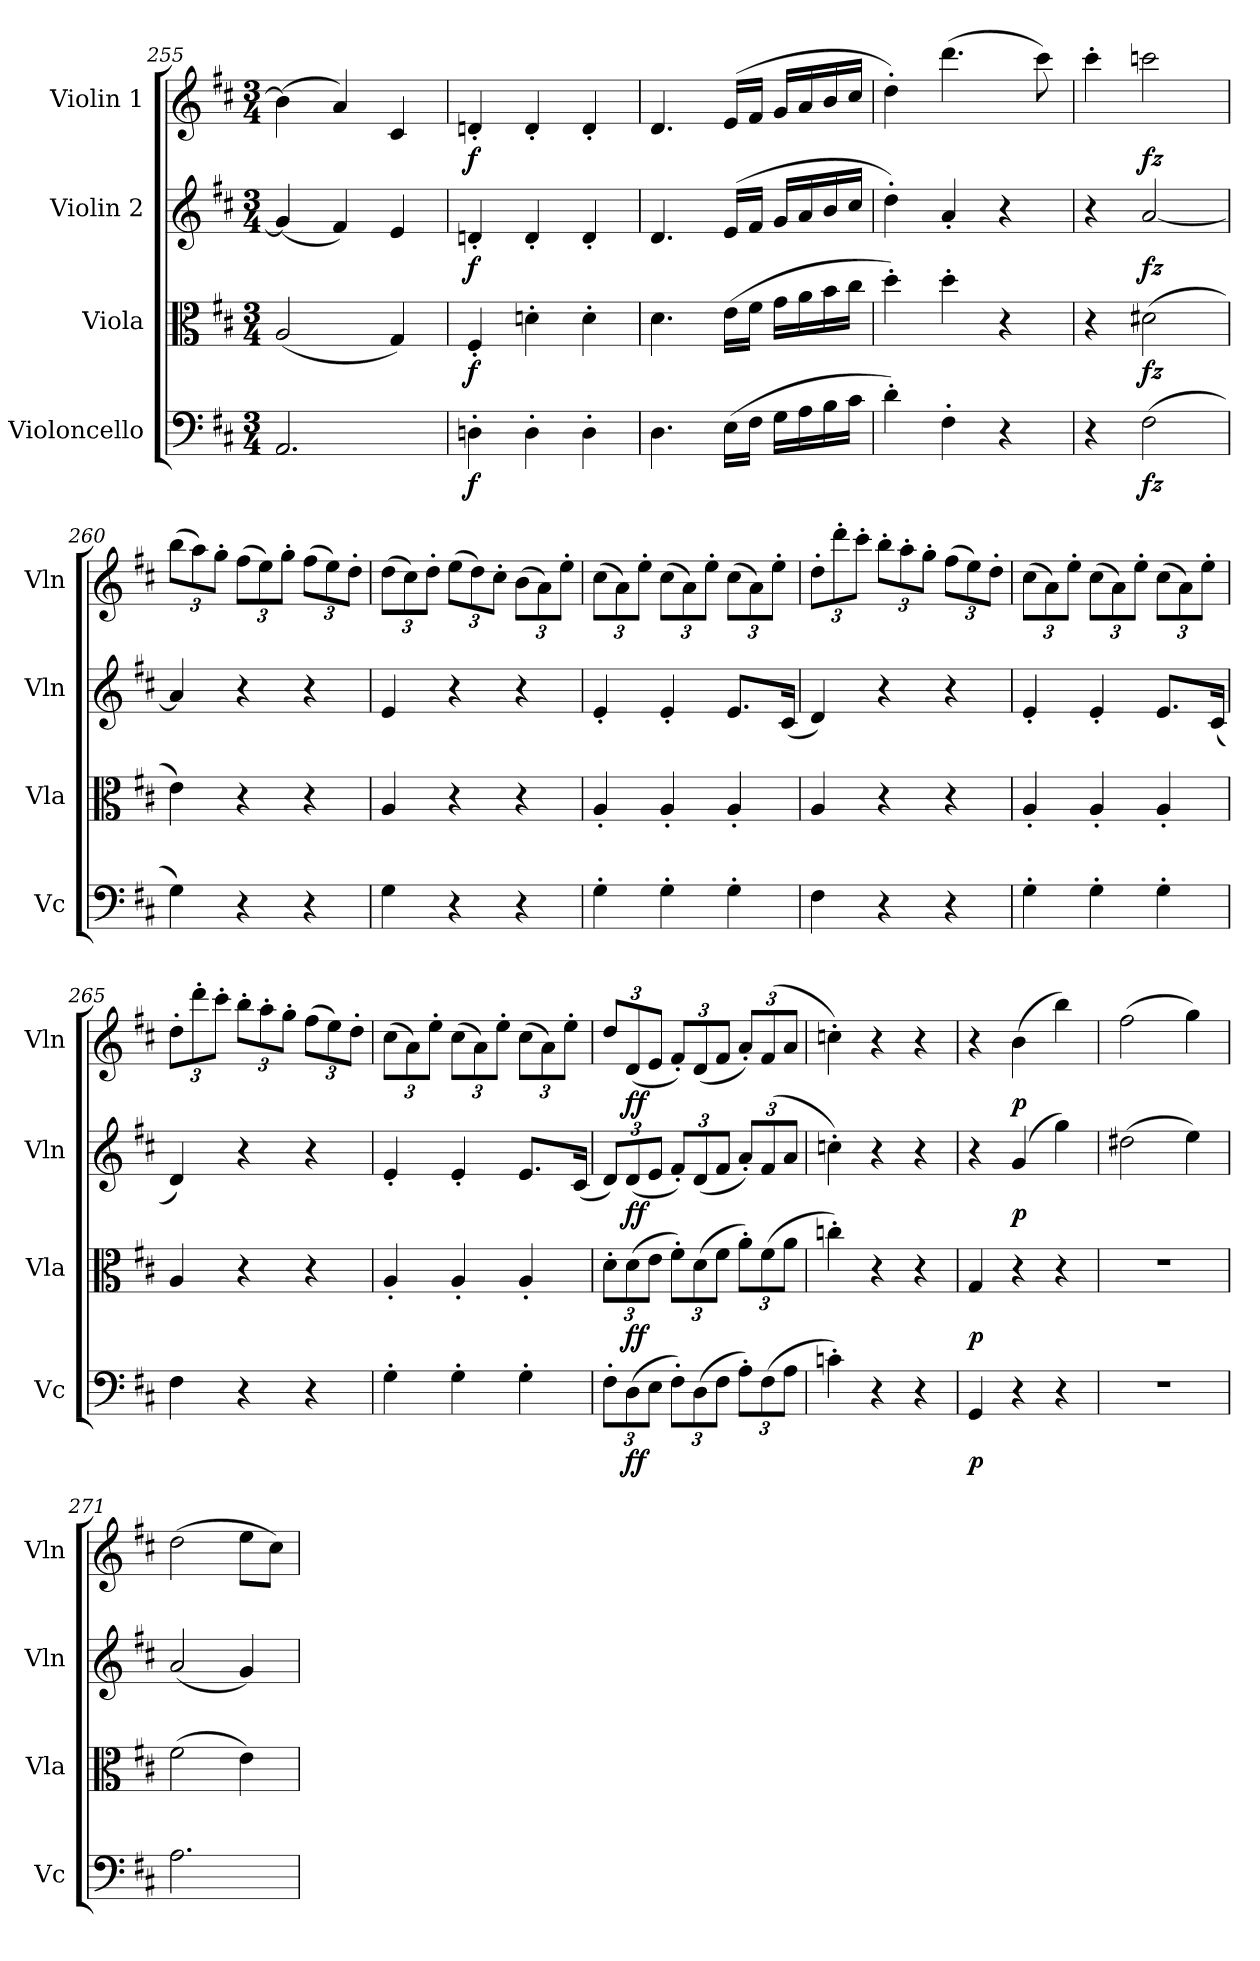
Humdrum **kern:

**kern	**dynam	**kern	**dynam	**kern	**dynam	**kern	**dynam
*part4	*part4	*part3	*part3	*part2	*part2	*part1	*part1
*staff4	*staff4	*staff3	*staff3	*staff2	*staff2	*staff1	*staff1
*I"Violoncello	*	*I"Viola	*	*I"Violin 2	*	*I"Violin 1	*
*I'Vc	*	*I'Vla	*	*I'Vln	*	*I'Vln	*
*clefF4	*	*clefC3	*	*clefG2	*	*clefG2	*
*k[f#c#]	*	*k[f#c#]	*	*k[f#c#]	*	*k[f#c#]	*
*M3/4	*	*M3/4	*	*M3/4	*	*M3/4	*
=255	=255	=255	=255	=255	=255	=255	=255
2.AA/	.	(<2A/	.	(<4g/]	.	(>4b\]	.
.	.	.	.	4f#/)	.	4a/)	.
.	.	4G/)	.	4e/	.	4c#/	.
=256	=256	=256	=256	=256	=256	=256	=256
!	!LO:DY:b	!	!LO:DY:b	!	!LO:DY:b	!	!LO:DY:b
4Dn'\	f	4F#'/	f	4dn'/	f	4dn'/	f
4D'\	.	4dn'\	.	4d'/	.	4d'/	.
4D'\	.	4d'\	.	4d'/	.	4d'/	.
=257	=257	=257	=257	=257	=257	=257	=257
4.D\	.	4.d\	.	4.d/	.	4.d/	.
(>16E\LL	.	(>16e\LL	.	(>16e/LL	.	(>16e/LL	.
16F#\JJ	.	16f#\JJ	.	16f#/JJ	.	16f#/JJ	.
16G\LL	.	16g\LL	.	16g/LL	.	16g/LL	.
16A\	.	16a\	.	16a/	.	16a/	.
16B\	.	16b\	.	16b/	.	16b/	.
16c#\JJ	.	16cc#\JJ	.	16cc#/JJ	.	16cc#/JJ	.
=258	=258	=258	=258	=258	=258	=258	=258
4d'\)	.	4dd'\)	.	4dd'\)	.	4dd'\)	.
4F#'\	.	4dd'\	.	4a'/	.	(>4.ddd\	.
4r	.	4r	.	4r	.	.	.
.	.	.	.	.	.	8ccc#\)	.
=259	=259	=259	=259	=259	=259	=259	=259
4r	.	4r	.	4r	.	4ccc#'\	.
!	!LO:DY:b	!	!LO:DY:b	!	!LO:DY:b	!	!LO:DY:b
(>2F#\	fz	(>2d#X\	fz	[2a/	fz	2cccn\	fz
!!LO:LB:g=z
=260	=260	=260	=260	=260	=260	=260	=260
*	*	*	*	*	*	*Xbrackettup	*
4G\)	.	4e\)	.	4a/]	.	(>12bb\L	.
.	.	.	.	.	.	12aa\)	.
.	.	.	.	.	.	12gg'\J	.
4r	.	4r	.	4r	.	(>12ff#\L	.
.	.	.	.	.	.	12ee\)	.
.	.	.	.	.	.	12gg'\J	.
4r	.	4r	.	4r	.	(>12ff#\L	.
.	.	.	.	.	.	12ee\)	.
.	.	.	.	.	.	12dd'\J	.
=261	=261	=261	=261	=261	=261	=261	=261
4G\	.	4A/	.	4e/	.	(>12dd\L	.
.	.	.	.	.	.	12cc#\)	.
.	.	.	.	.	.	12dd'\J	.
4r	.	4r	.	4r	.	(>12ee\L	.
.	.	.	.	.	.	12dd\)	.
.	.	.	.	.	.	12cc#'\J	.
4r	.	4r	.	4r	.	(>12b\L	.
.	.	.	.	.	.	12a\)	.
.	.	.	.	.	.	12ee'\J	.
=262	=262	=262	=262	=262	=262	=262	=262
4G'\	.	4A'/	.	4e'/	.	(>12cc#\L	.
.	.	.	.	.	.	12a\)	.
.	.	.	.	.	.	12ee'\J	.
4G'\	.	4A'/	.	4e'/	.	(>12cc#\L	.
.	.	.	.	.	.	12a\)	.
.	.	.	.	.	.	12ee'\J	.
4G'\	.	4A'/	.	8.e/L	.	(>12cc#\L	.
.	.	.	.	.	.	12a\)	.
.	.	.	.	.	.	12ee'\J	.
.	.	.	.	(<16c#/Jk	.	.	.
=263	=263	=263	=263	=263	=263	=263	=263
4F#\	.	4A/	.	4d/)	.	12dd'\L	.
.	.	.	.	.	.	12ddd'\	.
.	.	.	.	.	.	12ccc#'\J	.
4r	.	4r	.	4r	.	12bb'\L	.
.	.	.	.	.	.	12aa'\	.
.	.	.	.	.	.	12gg'\J	.
4r	.	4r	.	4r	.	(>12ff#\L	.
.	.	.	.	.	.	12ee\)	.
.	.	.	.	.	.	12dd'\J	.
=264	=264	=264	=264	=264	=264	=264	=264
4G'\	.	4A'/	.	4e'/	.	(>12cc#\L	.
.	.	.	.	.	.	12a\)	.
.	.	.	.	.	.	12ee'\J	.
4G'\	.	4A'/	.	4e'/	.	(>12cc#\L	.
.	.	.	.	.	.	12a\)	.
.	.	.	.	.	.	12ee'\J	.
4G'\	.	4A'/	.	8.e/L	.	(>12cc#\L	.
.	.	.	.	.	.	12a\)	.
.	.	.	.	.	.	12ee'\J	.
.	.	.	.	(<16c#/Jk	.	.	.
!!LO:LB:g=z
=265	=265	=265	=265	=265	=265	=265	=265
4F#\	.	4A/	.	4d/)	.	12dd'\L	.
.	.	.	.	.	.	12ddd'\	.
.	.	.	.	.	.	12ccc#'\J	.
4r	.	4r	.	4r	.	12bb'\L	.
.	.	.	.	.	.	12aa'\	.
.	.	.	.	.	.	12gg'\J	.
4r	.	4r	.	4r	.	(>12ff#\L	.
.	.	.	.	.	.	12ee\)	.
.	.	.	.	.	.	12dd'\J	.
=266	=266	=266	=266	=266	=266	=266	=266
4G'\	.	4A'/	.	4e'/	.	(>12cc#\L	.
.	.	.	.	.	.	12a\)	.
.	.	.	.	.	.	12ee'\J	.
4G'\	.	4A'/	.	4e'/	.	(>12cc#\L	.
.	.	.	.	.	.	12a\)	.
.	.	.	.	.	.	12ee'\J	.
4G'\	.	4A'/	.	8.e/L	.	(>12cc#\L	.
.	.	.	.	.	.	12a\)	.
.	.	.	.	.	.	12ee'\J	.
.	.	.	.	(<16c#/Jk	.	.	.
=267	=267	=267	=267	=267	=267	=267	=267
*Xbrackettup	*	*Xbrackettup	*	*Xbrackettup	*	*	*
12F#'\L	.	12d'\L	.	12d/L)	.	12dd/L	.
!	!LO:DY:b	!	!LO:DY:b	!	!LO:DY:b	!	!LO:DY:b
(>12D\	ff	(>12d\	ff	(<12d/	ff	(<12d/	ff
12E\J	.	12e\J	.	12e/J	.	12e/J	.
12F#'\L)	.	12f#'\L)	.	12f#'/L)	.	12f#'/L)	.
(>12D\	.	(>12d\	.	(<12d/	.	(<12d/	.
12F#\J	.	12f#\J	.	12f#/J	.	12f#/J	.
12A'\L)	.	12a'\L)	.	12a'/L)	.	12a'/L)	.
(>12F#\	.	(>12f#\	.	(>12f#/	.	(>12f#/	.
12A\J	.	12a\J	.	12a/J	.	12a/J	.
=268	=268	=268	=268	=268	=268	=268	=268
4cn'\)	.	4ccn'\)	.	4ccn'\)	.	4ccn'\)	.
4r	.	4r	.	4r	.	4r	.
4r	.	4r	.	4r	.	4r	.
=269	=269	=269	=269	=269	=269	=269	=269
!	!LO:DY:b	!	!LO:DY:b	!	!	!	!
4GG/	p	4G/	p	4r	.	4r	.
!	!	!	!	!	!LO:DY:b	!	!LO:DY:b
4r	.	4r	.	(>4g/	p	(>4b\	p
4r	.	4r	.	4gg\)	.	4bb\)	.
=270	=270	=270	=270	=270	=270	=270	=270
2.r	.	2.r	.	(>2dd#X\	.	(>2ff#\	.
.	.	.	.	4ee\)	.	4gg\)	.
!!LO:LB:g=z
=271	=271	=271	=271	=271	=271	=271	=271
2.A\	.	(>2f#\	.	(<2a/	.	(>2dd\	.
.	.	4e\)	.	4g/)	.	8ee\L	.
.	.	.	.	.	.	8cc#\J)	.
=	=	=	=	=	=	=	=
*-	*-	*-	*-	*-	*-	*-	*-
